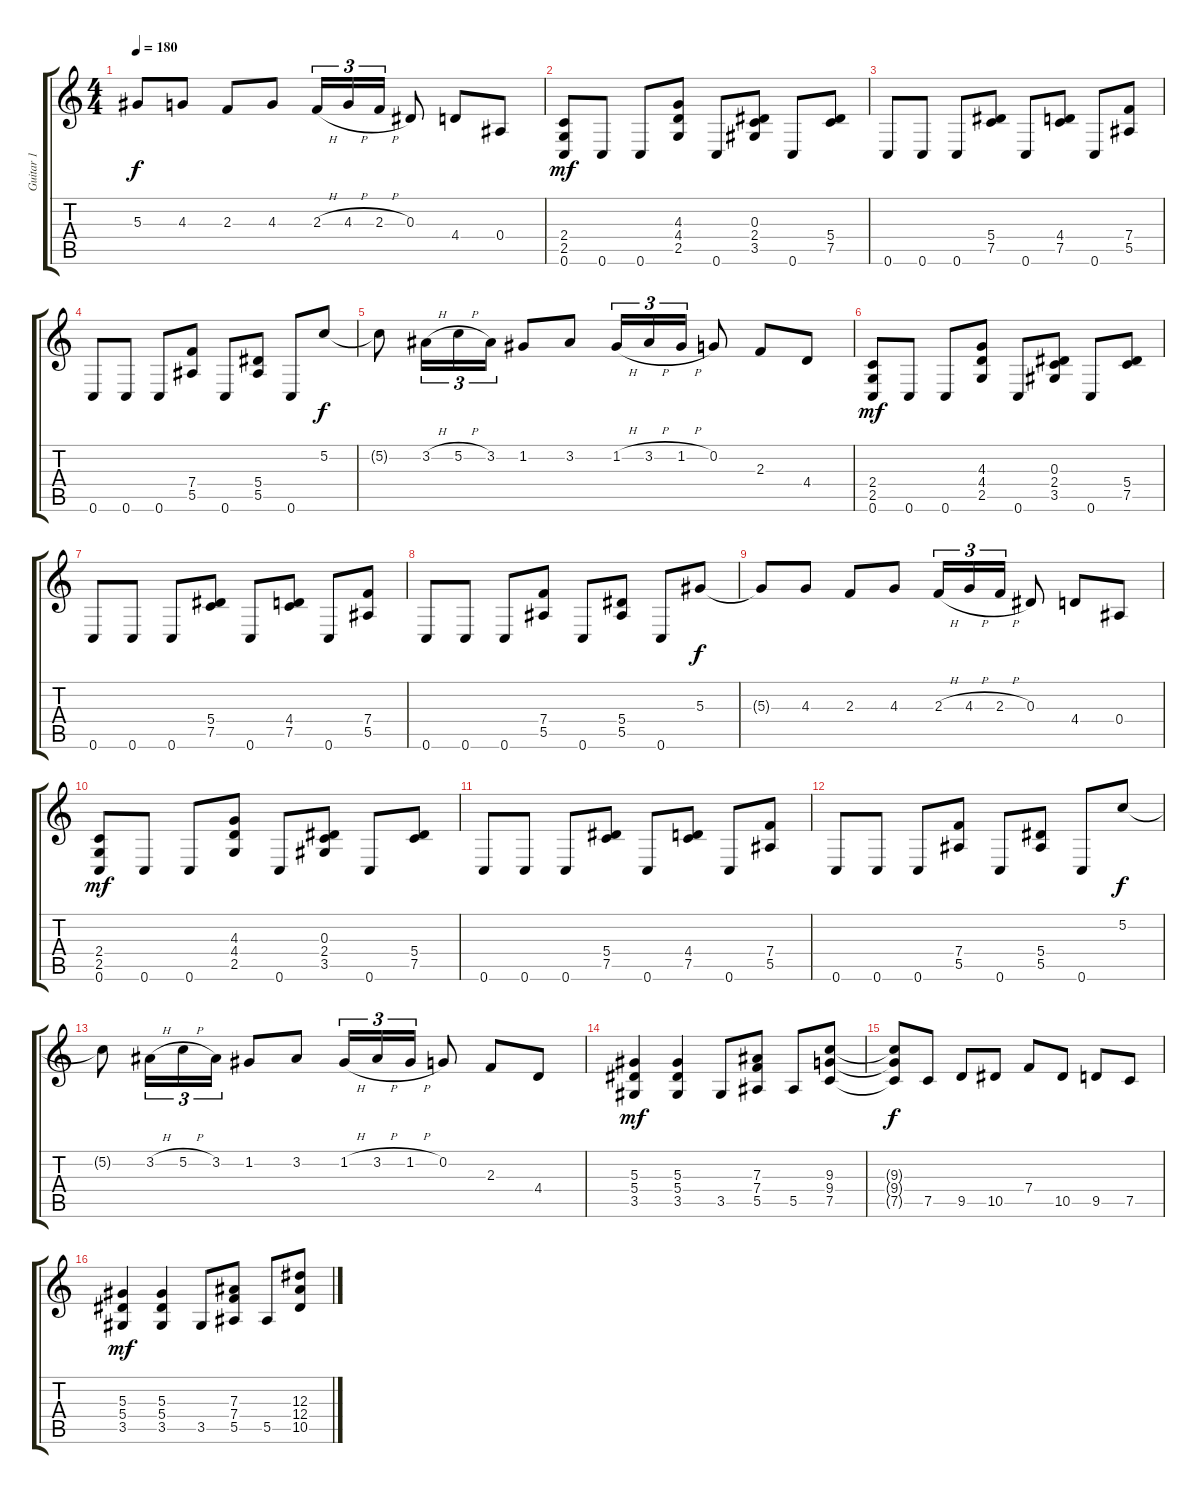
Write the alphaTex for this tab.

\track ("Guitar 1" "Guitar 1") {instrument distortionguitar}
\staff {score tabs}
\tuning (C4 G3 Eb3 Bb2 F2 C2) {hide}
\ts (4 4)
\tempo 180
\clef g2
\ks c
5.3{t}.8{dy f} 4.3.8 2.3.8 4.3.8 2.3{h}.16{tu (3 2)} 4.3{h}.16{tu (3 2)} 2.3{h}.16{tu (3 2)} 0.3.8 4.4.8 0.4.8 |
(2.4 2.5 0.6).8{dy mf} 0.6.8 0.6.8 (4.3 4.4 2.5).8 0.6.8 (0.3 2.4 3.5).8 0.6.8 (5.4 7.5).8 |
0.6.8 0.6.8 0.6.8 (5.4 7.5).8 0.6.8 (4.4 7.5).8 0.6.8 (7.4 5.5).8 |
0.6.8 0.6.8 0.6.8 (7.4 5.5).8 0.6.8 (5.4 5.5).8 0.6.8 5.2.8{dy f} |
5.2{t}.8 3.2{h}.16{tu (3 2)} 5.2{h}.16{tu (3 2)} 3.2.16{tu (3 2)} 1.2.8 3.2.8 1.2{h}.16{tu (3 2)} 3.2{h}.16{tu (3 2)} 1.2{h}.16{tu (3 2)} 0.2.8 2.3.8 4.4.8 |
(2.4 2.5 0.6).8{dy mf} 0.6.8 0.6.8 (4.3 4.4 2.5).8 0.6.8 (0.3 2.4 3.5).8 0.6.8 (5.4 7.5).8 |
0.6.8 0.6.8 0.6.8 (5.4 7.5).8 0.6.8 (4.4 7.5).8 0.6.8 (7.4 5.5).8 |
0.6.8 0.6.8 0.6.8 (7.4 5.5).8 0.6.8 (5.4 5.5).8 0.6.8 5.3.8{dy f} |
5.3{t}.8 4.3.8 2.3.8 4.3.8 2.3{h}.16{tu (3 2)} 4.3{h}.16{tu (3 2)} 2.3{h}.16{tu (3 2)} 0.3.8 4.4.8 0.4.8 |
(2.4 2.5 0.6).8{dy mf} 0.6.8 0.6.8 (4.3 4.4 2.5).8 0.6.8 (0.3 2.4 3.5).8 0.6.8 (5.4 7.5).8 |
0.6.8 0.6.8 0.6.8 (5.4 7.5).8 0.6.8 (4.4 7.5).8 0.6.8 (7.4 5.5).8 |
0.6.8 0.6.8 0.6.8 (7.4 5.5).8 0.6.8 (5.4 5.5).8 0.6.8 5.2.8{dy f} |
5.2{t}.8 3.2{h}.16{tu (3 2)} 5.2{h}.16{tu (3 2)} 3.2.16{tu (3 2)} 1.2.8 3.2.8 1.2{h}.16{tu (3 2)} 3.2{h}.16{tu (3 2)} 1.2{h}.16{tu (3 2)} 0.2.8 2.3.8 4.4.8 |
(5.3 5.4 3.5).4{dy mf} (5.3 5.4 3.5).4 3.5.8 (7.3 7.4 5.5).8 5.5.8 (9.3 9.4 7.5).8 |
(9.3{t} 9.4{t} 7.5{t}).8{dy f} 7.5.8 9.5.8 10.5.8 7.4.8 10.5.8 9.5.8 7.5.8 |
(5.3 5.4 3.5).4{dy mf} (5.3 5.4 3.5).4 3.5.8 (7.3 7.4 5.5).8 5.5.8 (12.3 12.4 10.5).8
